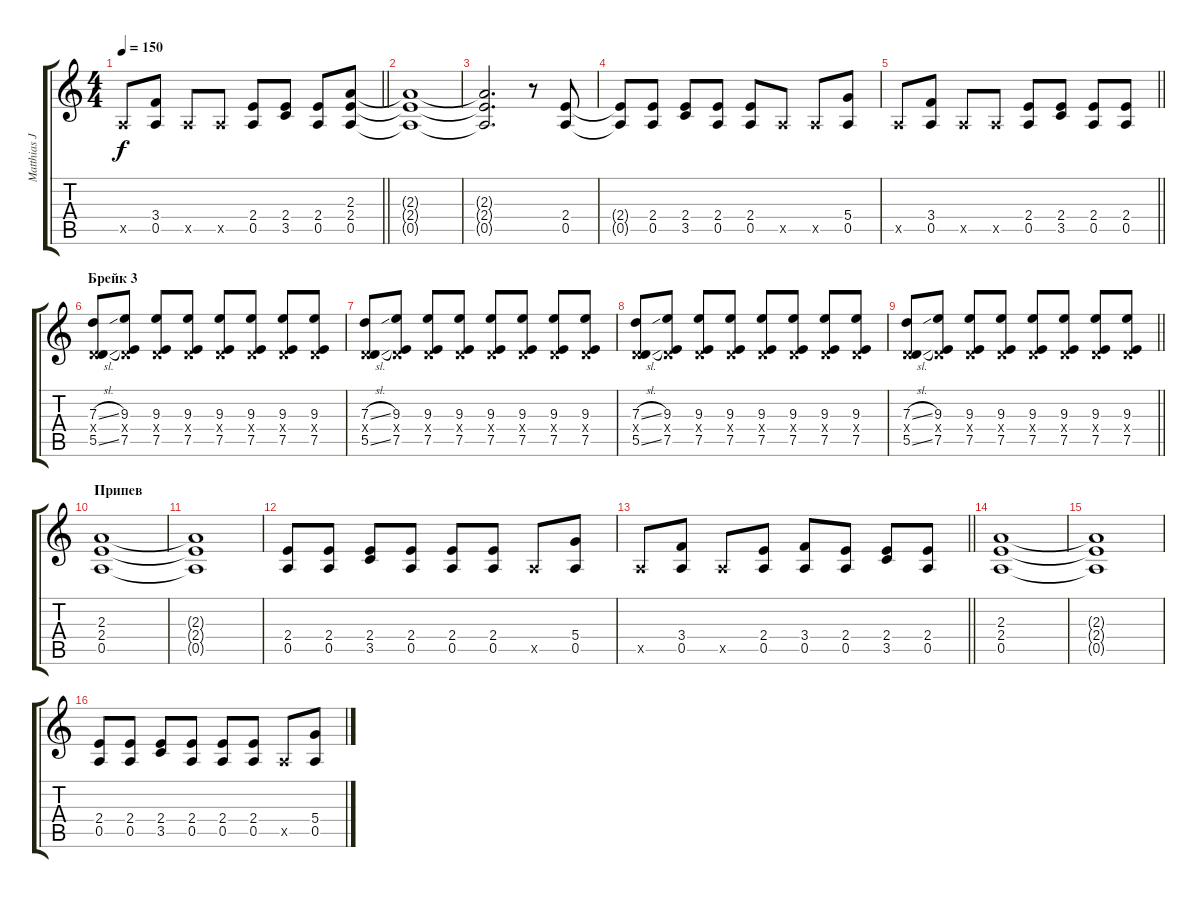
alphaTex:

\track ("Matthias Jabs" "Matthias J") {instrument overdrivenguitar}
\staff {score tabs}
\tuning (E4 B3 G3 D3 A2 E2) {hide}
\ts (4 4)
\tempo 150
\clef g2
\barLineRight lightlight
\ks c
0.5{x}.8{dy f} (3.4 0.5).8 0.5{x}.8 0.5{x}.8 (2.4 0.5).8 (2.4 3.5).8 (2.4 0.5).8 (2.3 2.4 0.5).8 |
(2.3{t} 2.4{t} 0.5{t}).1 |
(2.3{t} 2.4{t} 0.5{t}).2{d} r.8 (2.4 0.5).8 |
(2.4{t} 0.5{t}).8 (2.4 0.5).8 (2.4 3.5).8 (2.4 0.5).8 (2.4 0.5).8 0.5{x}.8 0.5{x}.8 (5.4 0.5).8 |
\barLineRight lightlight
0.5{x}.8 (3.4 0.5).8 0.5{x}.8 0.5{x}.8 (2.4 0.5).8 (2.4 3.5).8 (2.4 0.5).8 (2.4 0.5).8 |
\section ("" "Брейк 3")
(7.3{sl} 0.4{x} 5.5{sl}).8 (9.3 0.4{x} 7.5).8 (9.3 0.4{x} 7.5).8 (9.3 0.4{x} 7.5).8 (9.3 0.4{x} 7.5).8 (9.3 0.4{x} 7.5).8 (9.3 0.4{x} 7.5).8 (9.3 0.4{x} 7.5).8 |
(7.3{sl} 0.4{x} 5.5{sl}).8 (9.3 0.4{x} 7.5).8 (9.3 0.4{x} 7.5).8 (9.3 0.4{x} 7.5).8 (9.3 0.4{x} 7.5).8 (9.3 0.4{x} 7.5).8 (9.3 0.4{x} 7.5).8 (9.3 0.4{x} 7.5).8 |
(7.3{sl} 0.4{x} 5.5{sl}).8 (9.3 0.4{x} 7.5).8 (9.3 0.4{x} 7.5).8 (9.3 0.4{x} 7.5).8 (9.3 0.4{x} 7.5).8 (9.3 0.4{x} 7.5).8 (9.3 0.4{x} 7.5).8 (9.3 0.4{x} 7.5).8 |
\barLineRight lightlight
(7.3{sl} 0.4{x} 5.5{sl}).8 (9.3 0.4{x} 7.5).8 (9.3 0.4{x} 7.5).8 (9.3 0.4{x} 7.5).8 (9.3 0.4{x} 7.5).8 (9.3 0.4{x} 7.5).8 (9.3 0.4{x} 7.5).8 (9.3 0.4{x} 7.5).8 |
\section ("" "Припев")
(2.3 2.4 0.5).1 |
(2.3{t} 2.4{t} 0.5{t}).1 |
(2.4 0.5).8 (2.4 0.5).8 (2.4 3.5).8 (2.4 0.5).8 (2.4 0.5).8 (2.4 0.5).8 0.5{x}.8 (5.4 0.5).8 |
\barLineRight lightlight
0.5{x}.8 (3.4 0.5).8 0.5{x}.8 (2.4 0.5).8 (3.4 0.5).8 (2.4 0.5).8 (2.4 3.5).8 (2.4 0.5).8 |
(2.3 2.4 0.5).1 |
(2.3{t} 2.4{t} 0.5{t}).1 |
(2.4 0.5).8 (2.4 0.5).8 (2.4 3.5).8 (2.4 0.5).8 (2.4 0.5).8 (2.4 0.5).8 0.5{x}.8 (5.4 0.5).8
